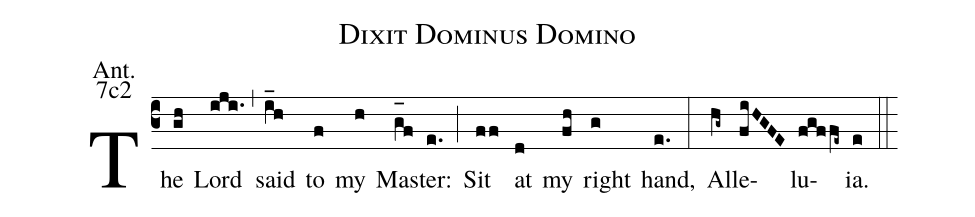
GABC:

name:Dixit Dominus Domino;
office-part:Antiphona;
annotation:Ant.;
annotation:7c2;
mode:7;
%%
(c3)The(gh) Lord(iji.) (,) said(i_h) to(f) my(h) Mas(g_[oh:h]f)ter:(e.) (;) Sit(ff) at(d) my(fh) right(g) hand,(e.) (:) Al(hg~)le(fiHGFE)lu(fgf/fe~)ia.(e) (::)
